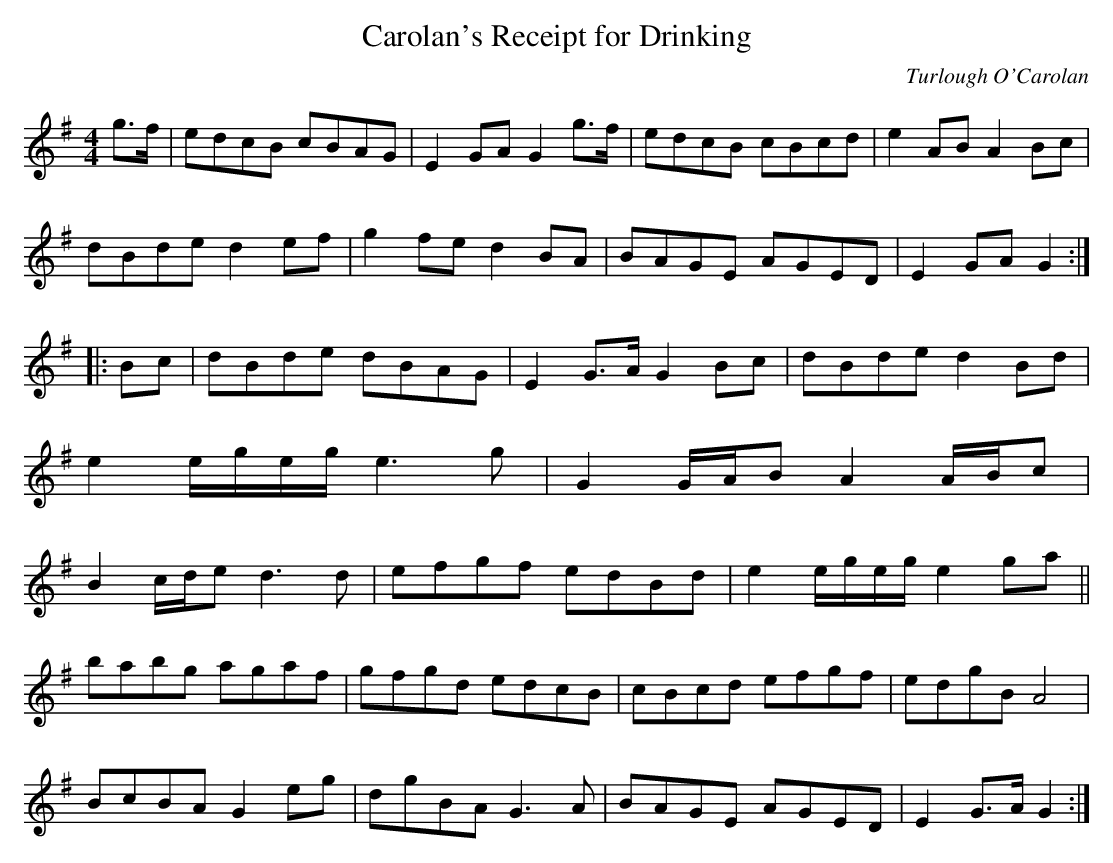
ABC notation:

X:1
T:Carolan's Receipt for Drinking
C:Turlough O'Carolan
L:1/8
M:4/4
K:G
g3/2f/2|edcB cBAG|E2GA G2g3/2f/2|edcB cBcd|e2AB A2Bc|
dBde d2ef|g2fe d2BA|BAGE AGED|E2GA G2:|
|:Bc|dBde dBAG|E2G3/2A/2 G2Bc|dBde d2Bd|
e2e/2g/2e/2g/2 e3g|G2G/2A/2B A2A/2B/2c|
B2c/2d/2e d3d|efgf edBd|e2e/2g/2e/2g/2 e2ga||
babg agaf|gfgd edcB|cBcd efgf|edgB A4|
BcBA G2eg|dgBA G3A|BAGE AGED|E2G3/2A/2 G2:|
